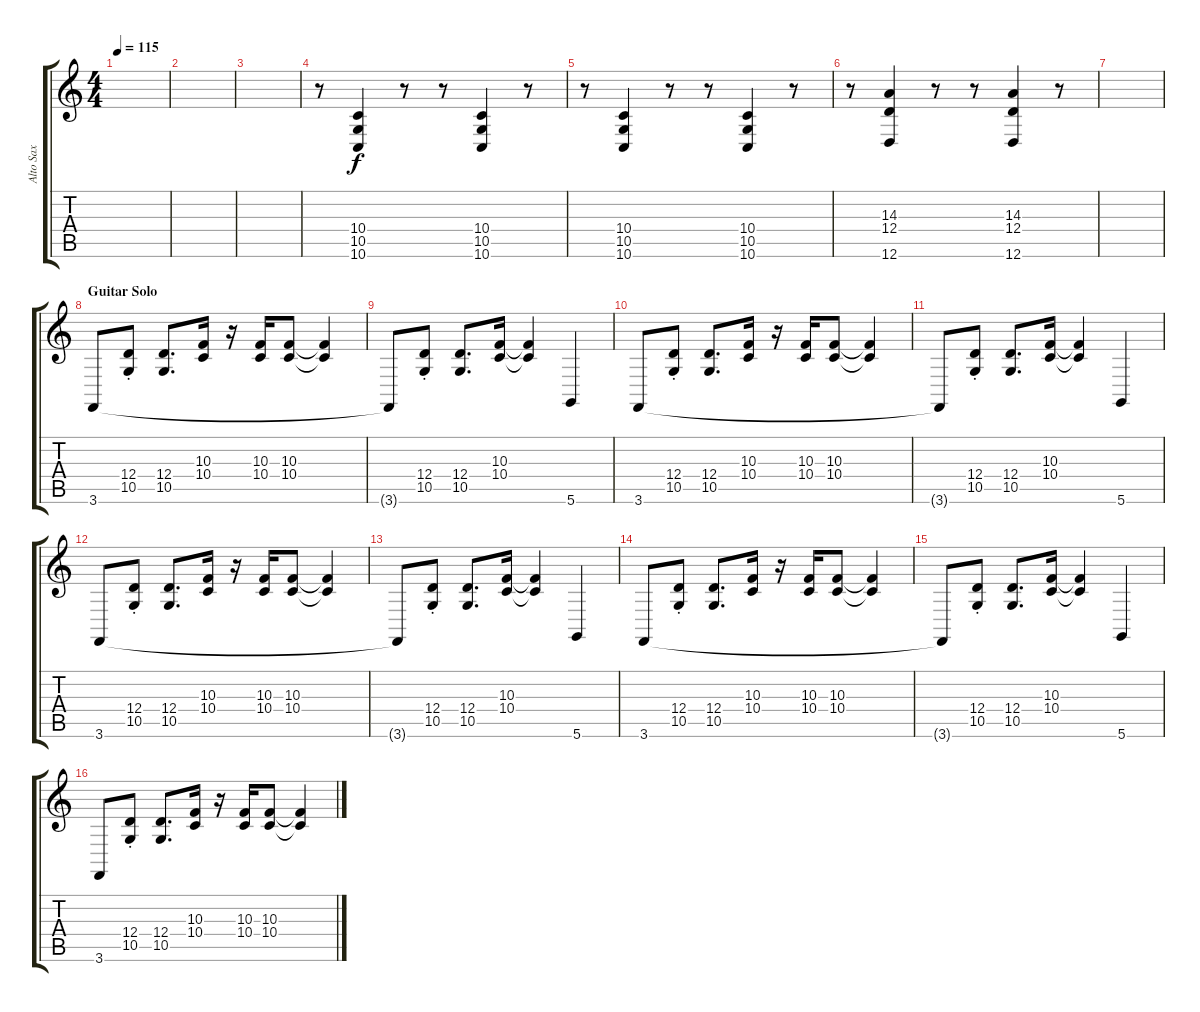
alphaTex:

\track ("Alto Sax" "Alto Sax") {instrument altosax}
\staff {score tabs}
\tuning (E4 B3 G3 D3 A2 D2) {hide}
\ts (4 4)
\tempo 115
\clef g2
\ks c
|
|
|
r.8 (10.4 10.5 10.6).4 r.8 r.8 (10.4 10.5 10.6).4 r.8 |
r.8 (10.4 10.5 10.6).4 r.8 r.8 (10.4 10.5 10.6).4 r.8 |
r.8 (14.3 12.4 12.6).4 r.8 r.8 (14.3 12.4 12.6).4 r.8 |
|
\section ("" "Guitar Solo")
3.6.8{volume 10} (12.4{st} 10.5{st}).8 (12.4 10.5).8{d} (10.3 10.4).16 r.16 (10.3 10.4).16 (10.3 10.4).8 (10.3{t} 10.4{t}).4 |
3.6{t}.8 (12.4{st} 10.5{st}).8 (12.4 10.5).8{d} (10.3 10.4).16 (10.3{t} 10.4{t}).4 5.6.4 |
3.6.8 (12.4{st} 10.5{st}).8 (12.4 10.5).8{d} (10.3 10.4).16 r.16 (10.3 10.4).16 (10.3 10.4).8 (10.3{t} 10.4{t}).4 |
3.6{t}.8 (12.4{st} 10.5{st}).8 (12.4 10.5).8{d} (10.3 10.4).16 (10.3{t} 10.4{t}).4 5.6.4 |
3.6.8 (12.4{st} 10.5{st}).8 (12.4 10.5).8{d} (10.3 10.4).16 r.16 (10.3 10.4).16 (10.3 10.4).8 (10.3{t} 10.4{t}).4 |
3.6{t}.8 (12.4{st} 10.5{st}).8 (12.4 10.5).8{d} (10.3 10.4).16 (10.3{t} 10.4{t}).4 5.6.4 |
3.6.8 (12.4{st} 10.5{st}).8 (12.4 10.5).8{d} (10.3 10.4).16 r.16 (10.3 10.4).16 (10.3 10.4).8 (10.3{t} 10.4{t}).4 |
3.6{t}.8 (12.4{st} 10.5{st}).8 (12.4 10.5).8{d} (10.3 10.4).16 (10.3{t} 10.4{t}).4 5.6.4 |
3.6.8 (12.4{st} 10.5{st}).8 (12.4 10.5).8{d} (10.3 10.4).16 r.16 (10.3 10.4).16 (10.3 10.4).8 (10.3{t} 10.4{t}).4
